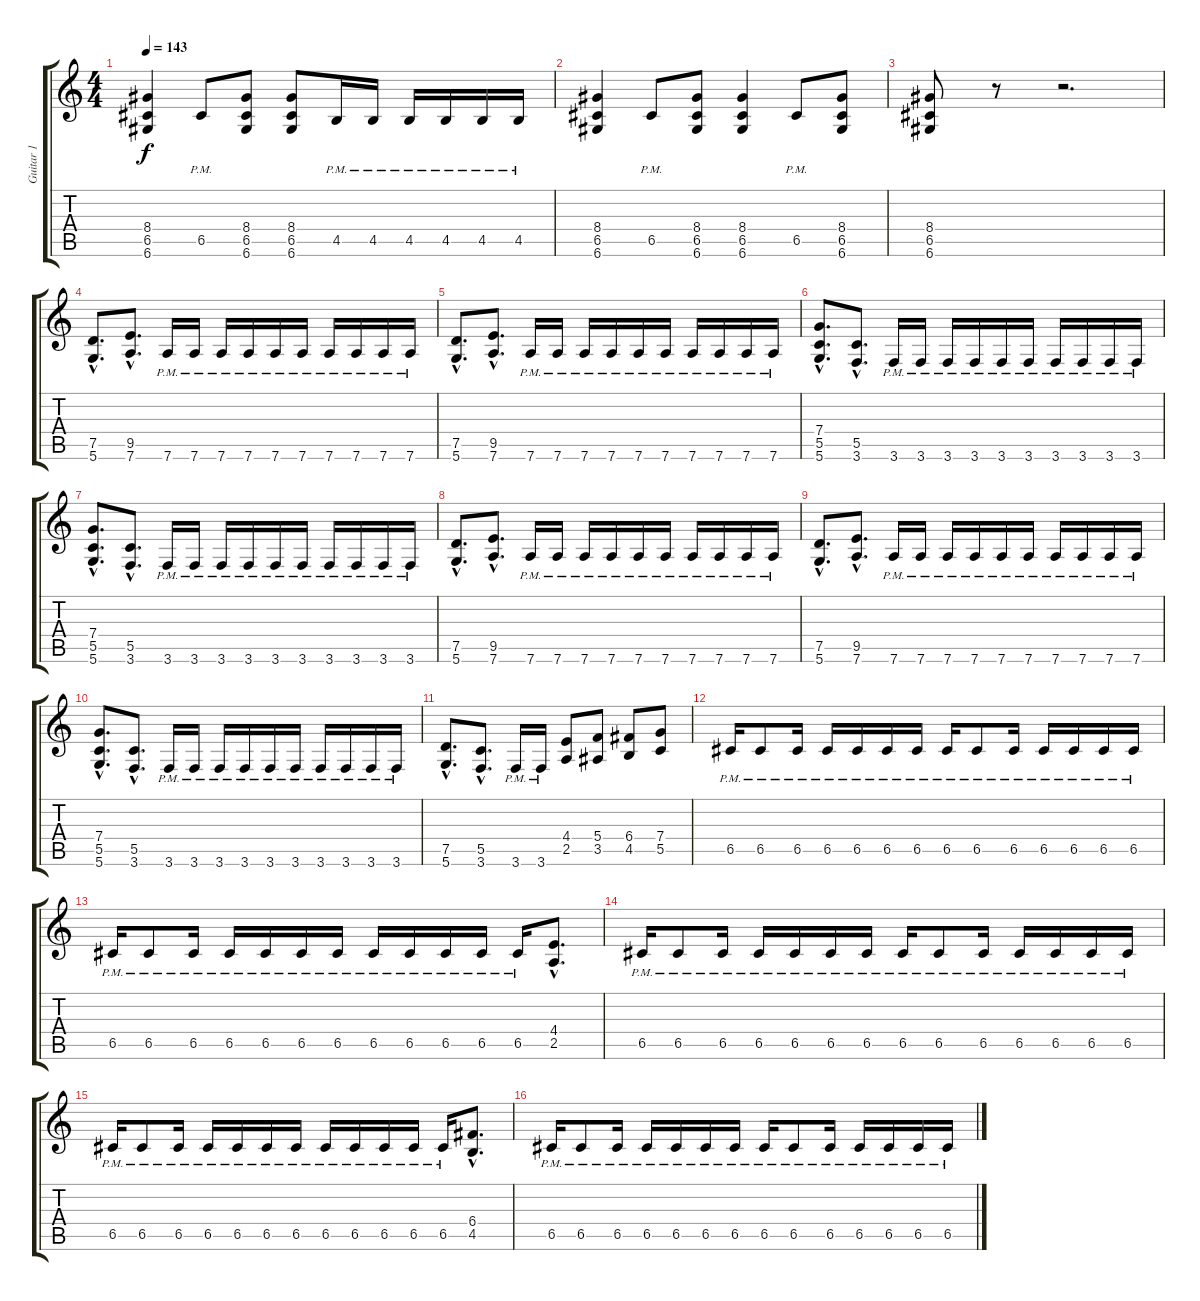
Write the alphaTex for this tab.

\track ("Guitar 1" "Guitar 1") {instrument distortionguitar}
\staff {score tabs}
\tuning (D4 A3 F3 C3 G2 D2) {hide}
\ts (4 4)
\tempo 143
\clef g2
\ks c
(8.4 6.5 6.6).4{dy f} 6.5{pm}.8 (8.4 6.5 6.6).8 (8.4 6.5 6.6).8 4.5{pm}.16 4.5{pm}.16 4.5{pm}.16 4.5{pm}.16 4.5{pm}.16 4.5{pm}.16 |
(8.4 6.5 6.6).4 6.5{pm}.8 (8.4 6.5 6.6).8 (8.4 6.5 6.6).4 6.5{pm}.8 (8.4 6.5 6.6).8 |
(8.4 6.5 6.6).8 r.8 r.2{d} |
(7.5{hac} 5.6{hac}).8{d} (9.5{hac} 7.6{hac}).8{d} 7.6{pm}.16 7.6{pm}.16 7.6{pm}.16 7.6{pm}.16 7.6{pm}.16 7.6{pm}.16 7.6{pm}.16 7.6{pm}.16 7.6{pm}.16 7.6{pm}.16 |
(7.5{hac} 5.6{hac}).8{d} (9.5{hac} 7.6{hac}).8{d} 7.6{pm}.16 7.6{pm}.16 7.6{pm}.16 7.6{pm}.16 7.6{pm}.16 7.6{pm}.16 7.6{pm}.16 7.6{pm}.16 7.6{pm}.16 7.6{pm}.16 |
(7.4{hac} 5.5{hac} 5.6{hac}).8{d} (5.5{hac} 3.6{hac}).8{d} 3.6{pm}.16 3.6{pm}.16 3.6{pm}.16 3.6{pm}.16 3.6{pm}.16 3.6{pm}.16 3.6{pm}.16 3.6{pm}.16 3.6{pm}.16 3.6{pm}.16 |
(7.4{hac} 5.5{hac} 5.6{hac}).8{d} (5.5{hac} 3.6{hac}).8{d} 3.6{pm}.16 3.6{pm}.16 3.6{pm}.16 3.6{pm}.16 3.6{pm}.16 3.6{pm}.16 3.6{pm}.16 3.6{pm}.16 3.6{pm}.16 3.6{pm}.16 |
(7.5{hac} 5.6{hac}).8{d} (9.5{hac} 7.6{hac}).8{d} 7.6{pm}.16 7.6{pm}.16 7.6{pm}.16 7.6{pm}.16 7.6{pm}.16 7.6{pm}.16 7.6{pm}.16 7.6{pm}.16 7.6{pm}.16 7.6{pm}.16 |
(7.5{hac} 5.6{hac}).8{d} (9.5{hac} 7.6{hac}).8{d} 7.6{pm}.16 7.6{pm}.16 7.6{pm}.16 7.6{pm}.16 7.6{pm}.16 7.6{pm}.16 7.6{pm}.16 7.6{pm}.16 7.6{pm}.16 7.6{pm}.16 |
(7.4{hac} 5.5{hac} 5.6{hac}).8{d} (5.5{hac} 3.6{hac}).8{d} 3.6{pm}.16 3.6{pm}.16 3.6{pm}.16 3.6{pm}.16 3.6{pm}.16 3.6{pm}.16 3.6{pm}.16 3.6{pm}.16 3.6{pm}.16 3.6{pm}.16 |
(7.5{hac} 5.6{hac}).8{d} (5.5{hac} 3.6{hac}).8{d} 3.6{pm}.16 3.6{pm}.16 (4.4 2.5).8 (5.4 3.5).8 (6.4 4.5).8 (7.4 5.5).8 |
6.5{pm}.16 6.5{pm}.8 6.5{pm}.16 6.5{pm}.16 6.5{pm}.16 6.5{pm}.16 6.5{pm}.16 6.5{pm}.16 6.5{pm}.8 6.5{pm}.16 6.5{pm}.16 6.5{pm}.16 6.5{pm}.16 6.5{pm}.16 |
6.5{pm}.16 6.5{pm}.8 6.5{pm}.16 6.5{pm}.16 6.5{pm}.16 6.5{pm}.16 6.5{pm}.16 6.5{pm}.16 6.5{pm}.16 6.5{pm}.16 6.5{pm}.16 6.5{pm}.16 (4.4{hac} 2.5{hac}).8{d} |
6.5{pm}.16 6.5{pm}.8 6.5{pm}.16 6.5{pm}.16 6.5{pm}.16 6.5{pm}.16 6.5{pm}.16 6.5{pm}.16 6.5{pm}.8 6.5{pm}.16 6.5{pm}.16 6.5{pm}.16 6.5{pm}.16 6.5{pm}.16 |
6.5{pm}.16 6.5{pm}.8 6.5{pm}.16 6.5{pm}.16 6.5{pm}.16 6.5{pm}.16 6.5{pm}.16 6.5{pm}.16 6.5{pm}.16 6.5{pm}.16 6.5{pm}.16 6.5{pm}.16 (6.4{hac} 4.5{hac}).8{d} |
6.5{pm}.16 6.5{pm}.8 6.5{pm}.16 6.5{pm}.16 6.5{pm}.16 6.5{pm}.16 6.5{pm}.16 6.5{pm}.16 6.5{pm}.8 6.5{pm}.16 6.5{pm}.16 6.5{pm}.16 6.5{pm}.16 6.5{pm}.16
